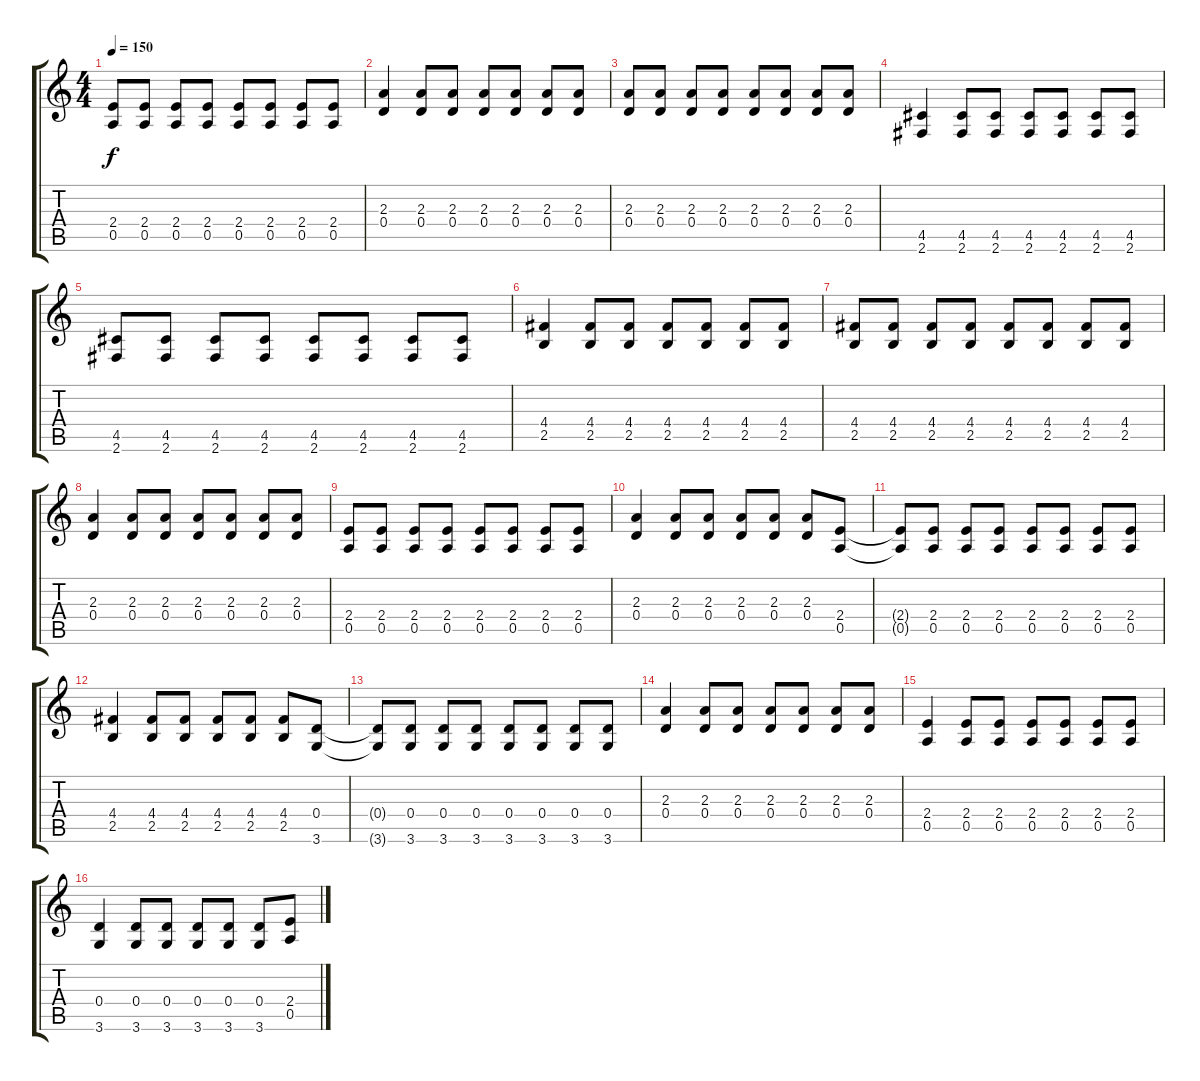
\track "" {instrument overdrivenguitar}
\staff {score tabs}
\tuning (E4 B3 G3 D3 A2 E2) {hide}
\ts (4 4)
\tempo 150
\clef g2
\ks c
(2.4 0.5).8{dy f} (2.4 0.5).8 (2.4 0.5).8 (2.4 0.5).8 (2.4 0.5).8 (2.4 0.5).8 (2.4 0.5).8 (2.4 0.5).8 |
(2.3 0.4).4 (2.3 0.4).8 (2.3 0.4).8 (2.3 0.4).8 (2.3 0.4).8 (2.3 0.4).8 (2.3 0.4).8 |
(2.3 0.4).8 (2.3 0.4).8 (2.3 0.4).8 (2.3 0.4).8 (2.3 0.4).8 (2.3 0.4).8 (2.3 0.4).8 (2.3 0.4).8 |
(4.5 2.6).4 (4.5 2.6).8 (4.5 2.6).8 (4.5 2.6).8 (4.5 2.6).8 (4.5 2.6).8 (4.5 2.6).8 |
(4.5 2.6).8 (4.5 2.6).8 (4.5 2.6).8 (4.5 2.6).8 (4.5 2.6).8 (4.5 2.6).8 (4.5 2.6).8 (4.5 2.6).8 |
(4.4 2.5).4 (4.4 2.5).8 (4.4 2.5).8 (4.4 2.5).8 (4.4 2.5).8 (4.4 2.5).8 (4.4 2.5).8 |
(4.4 2.5).8 (4.4 2.5).8 (4.4 2.5).8 (4.4 2.5).8 (4.4 2.5).8 (4.4 2.5).8 (4.4 2.5).8 (4.4 2.5).8 |
(2.3 0.4).4 (2.3 0.4).8 (2.3 0.4).8 (2.3 0.4).8 (2.3 0.4).8 (2.3 0.4).8 (2.3 0.4).8 |
(2.4 0.5).8 (2.4 0.5).8 (2.4 0.5).8 (2.4 0.5).8 (2.4 0.5).8 (2.4 0.5).8 (2.4 0.5).8 (2.4 0.5).8 |
(2.3 0.4).4 (2.3 0.4).8 (2.3 0.4).8 (2.3 0.4).8 (2.3 0.4).8 (2.3 0.4).8 (2.4 0.5).8 |
(2.4{t} 0.5{t}).8 (2.4 0.5).8 (2.4 0.5).8 (2.4 0.5).8 (2.4 0.5).8 (2.4 0.5).8 (2.4 0.5).8 (2.4 0.5).8 |
(4.4 2.5).4 (4.4 2.5).8 (4.4 2.5).8 (4.4 2.5).8 (4.4 2.5).8 (4.4 2.5).8 (0.4 3.6).8 |
(0.4{t} 3.6{t}).8 (0.4 3.6).8 (0.4 3.6).8 (0.4 3.6).8 (0.4 3.6).8 (0.4 3.6).8 (0.4 3.6).8 (0.4 3.6).8 |
(2.3 0.4).4 (2.3 0.4).8 (2.3 0.4).8 (2.3 0.4).8 (2.3 0.4).8 (2.3 0.4).8 (2.3 0.4).8 |
(2.4 0.5).4 (2.4 0.5).8 (2.4 0.5).8 (2.4 0.5).8 (2.4 0.5).8 (2.4 0.5).8 (2.4 0.5).8 |
(0.4 3.6).4 (0.4 3.6).8 (0.4 3.6).8 (0.4 3.6).8 (0.4 3.6).8 (0.4 3.6).8 (2.4 0.5).8
